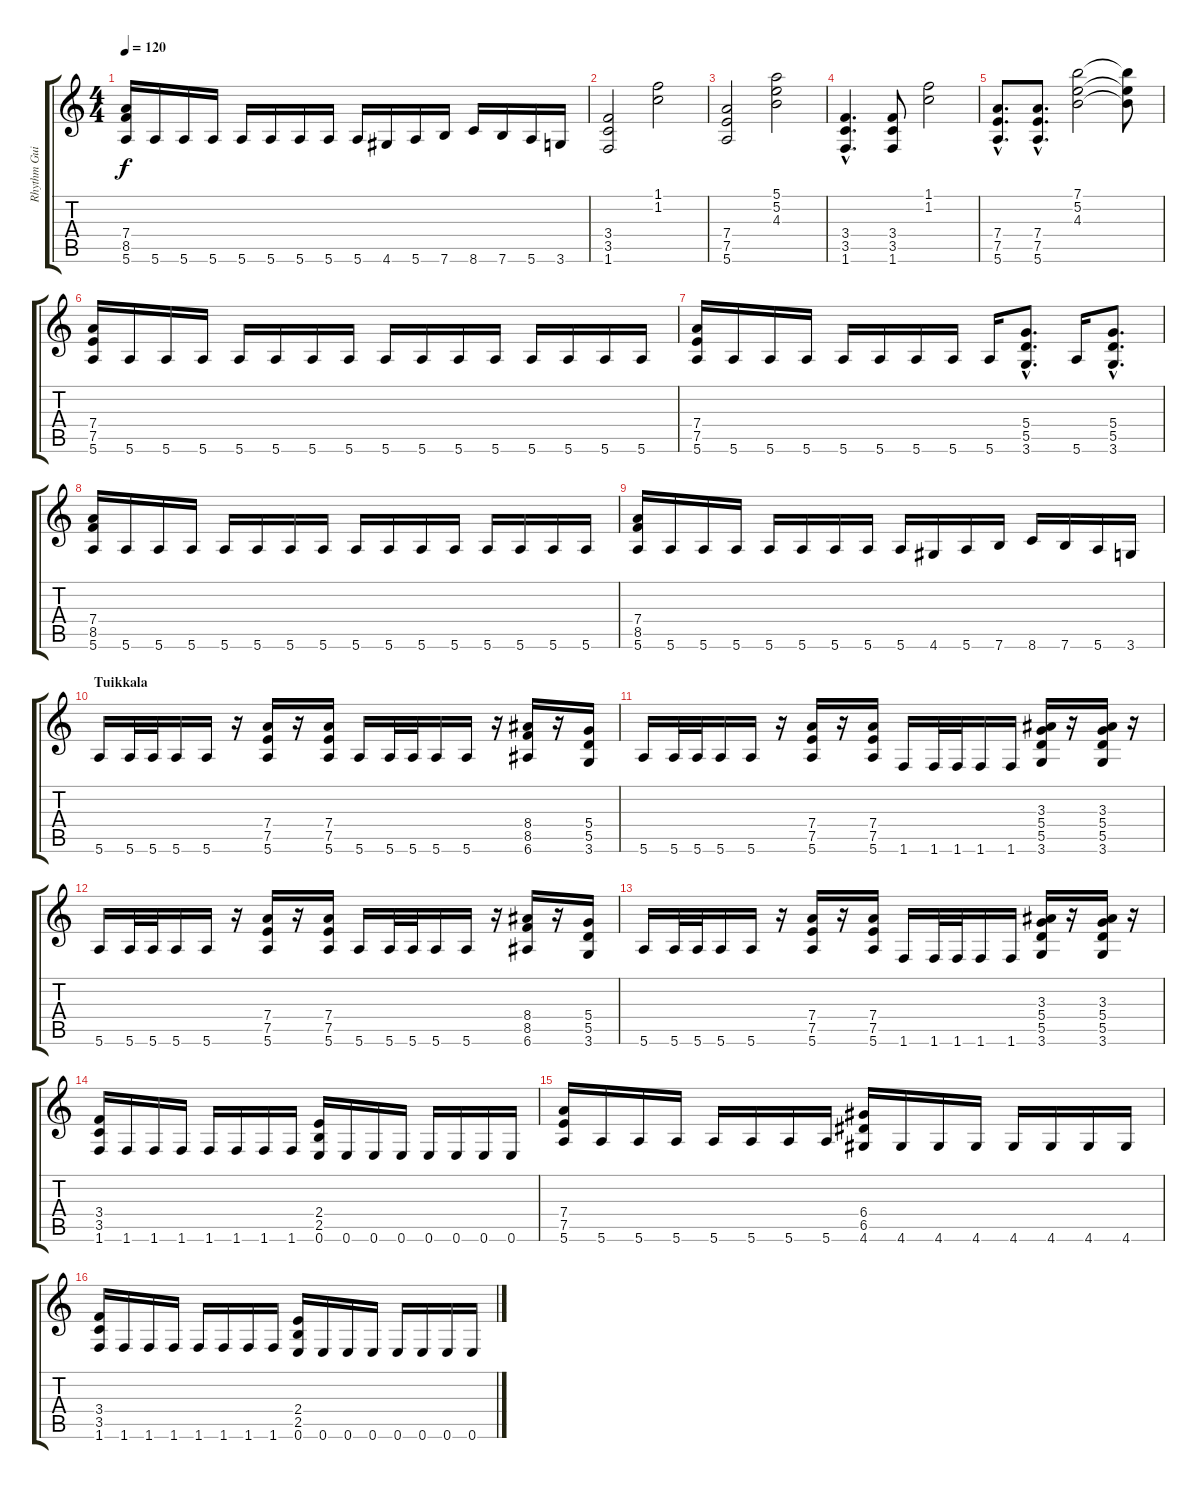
\track ("Rhythm Guitarz" "Rhythm Gui") {instrument electricguitarmuted}
\staff {score tabs}
\tuning (E4 B3 G3 D3 A2 E2) {hide}
\ts (4 4)
\tempo 120
\clef g2
\ks c
(7.4 8.5 5.6).16{dy f} 5.6.16 5.6.16 5.6.16 5.6.16 5.6.16 5.6.16 5.6.16 5.6.16 4.6.16 5.6.16 7.6.16 8.6.16 7.6.16 5.6.16 3.6.16 |
(3.4 3.5 1.6).2 (1.1 1.2).2 |
(7.4 7.5 5.6).2 (5.1 5.2 4.3).2 |
(3.4{hac} 3.5{hac} 1.6{hac}).4{d} (3.4 3.5 1.6).8 (1.1 1.2).2 |
(7.4{hac} 7.5{hac} 5.6{hac}).8{d} (7.4{hac} 7.5{hac} 5.6{hac}).8{d} (7.1 5.2 4.3).2 (7.1{t} 5.2{t} 4.3{t}).8 |
(7.4 7.5 5.6).16{volume 13} 5.6.16 5.6.16 5.6.16 5.6.16 5.6.16 5.6.16 5.6.16 5.6.16 5.6.16 5.6.16 5.6.16 5.6.16 5.6.16 5.6.16 5.6.16 |
(7.4 7.5 5.6).16 5.6.16 5.6.16 5.6.16 5.6.16 5.6.16 5.6.16 5.6.16 5.6.16 (5.4{hac} 5.5{hac} 3.6{hac}).8{d} 5.6.16 (5.4{hac} 5.5{hac} 3.6{hac}).8{d} |
(7.4 8.5 5.6).16 5.6.16 5.6.16 5.6.16 5.6.16 5.6.16 5.6.16 5.6.16 5.6.16 5.6.16 5.6.16 5.6.16 5.6.16 5.6.16 5.6.16 5.6.16 |
(7.4 8.5 5.6).16 5.6.16 5.6.16 5.6.16 5.6.16 5.6.16 5.6.16 5.6.16 5.6.16 4.6.16 5.6.16 7.6.16 8.6.16 7.6.16 5.6.16 3.6.16 |
\section ("" "Tuikkala")
5.6.16 5.6.32 5.6.32 5.6.16 5.6.16 r.16 (7.4 7.5 5.6).16 r.16 (7.4 7.5 5.6).16 5.6.16 5.6.32 5.6.32 5.6.16 5.6.16 r.16 (8.4 8.5 6.6).16 r.16 (5.4 5.5 3.6).16 |
5.6.16 5.6.32 5.6.32 5.6.16 5.6.16 r.16 (7.4 7.5 5.6).16 r.16 (7.4 7.5 5.6).16 1.6.16 1.6.32 1.6.32 1.6.16 1.6.16 (3.3 5.4 5.5 3.6).16 r.16 (3.3 5.4 5.5 3.6).16 r.16 |
5.6.16 5.6.32 5.6.32 5.6.16 5.6.16 r.16 (7.4 7.5 5.6).16 r.16 (7.4 7.5 5.6).16 5.6.16 5.6.32 5.6.32 5.6.16 5.6.16 r.16 (8.4 8.5 6.6).16 r.16 (5.4 5.5 3.6).16 |
5.6.16 5.6.32 5.6.32 5.6.16 5.6.16 r.16 (7.4 7.5 5.6).16 r.16 (7.4 7.5 5.6).16 1.6.16 1.6.32 1.6.32 1.6.16 1.6.16 (3.3 5.4 5.5 3.6).16 r.16 (3.3 5.4 5.5 3.6).16 r.16 |
(3.4 3.5 1.6).16 1.6.16 1.6.16 1.6.16 1.6.16 1.6.16 1.6.16 1.6.16 (2.4 2.5 0.6).16 0.6.16 0.6.16 0.6.16 0.6.16 0.6.16 0.6.16 0.6.16 |
(7.4 7.5 5.6).16 5.6.16 5.6.16 5.6.16 5.6.16 5.6.16 5.6.16 5.6.16 (6.4 6.5 4.6).16 4.6.16 4.6.16 4.6.16 4.6.16 4.6.16 4.6.16 4.6.16 |
(3.4 3.5 1.6).16 1.6.16 1.6.16 1.6.16 1.6.16 1.6.16 1.6.16 1.6.16 (2.4 2.5 0.6).16 0.6.16 0.6.16 0.6.16 0.6.16 0.6.16 0.6.16 0.6.16
